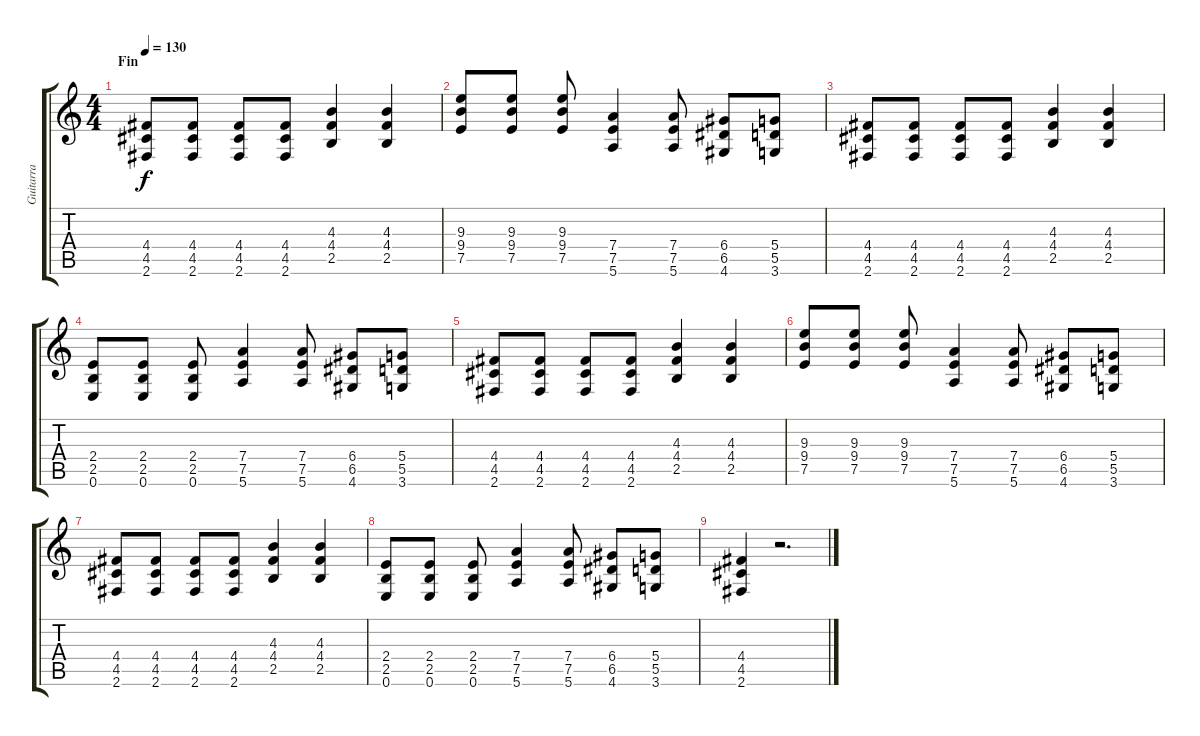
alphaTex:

\track ("Guitarra" "Guitarra") {instrument distortionguitar}
\staff {score tabs}
\tuning (E4 B3 G3 D3 A2 E2) {hide}
\ts (4 4)
\section ("" "Fin")
\tempo 130
\clef g2
\ks c
(4.4 4.5 2.6).8{dy f} (4.4 4.5 2.6).8 (4.4 4.5 2.6).8 (4.4 4.5 2.6).8 (4.3 4.4 2.5).4 (4.3 4.4 2.5).4 |
(9.3 9.4 7.5).8 (9.3 9.4 7.5).8 (9.3 9.4 7.5).8 (7.4 7.5 5.6).4 (7.4 7.5 5.6).8 (6.4 6.5 4.6).8 (5.4 5.5 3.6).8 |
(4.4 4.5 2.6).8 (4.4 4.5 2.6).8 (4.4 4.5 2.6).8 (4.4 4.5 2.6).8 (4.3 4.4 2.5).4 (4.3 4.4 2.5).4 |
(2.4 2.5 0.6).8 (2.4 2.5 0.6).8 (2.4 2.5 0.6).8 (7.4 7.5 5.6).4 (7.4 7.5 5.6).8 (6.4 6.5 4.6).8 (5.4 5.5 3.6).8 |
(4.4 4.5 2.6).8 (4.4 4.5 2.6).8 (4.4 4.5 2.6).8 (4.4 4.5 2.6).8 (4.3 4.4 2.5).4 (4.3 4.4 2.5).4 |
(9.3 9.4 7.5).8 (9.3 9.4 7.5).8 (9.3 9.4 7.5).8 (7.4 7.5 5.6).4 (7.4 7.5 5.6).8 (6.4 6.5 4.6).8 (5.4 5.5 3.6).8 |
(4.4 4.5 2.6).8 (4.4 4.5 2.6).8 (4.4 4.5 2.6).8 (4.4 4.5 2.6).8 (4.3 4.4 2.5).4 (4.3 4.4 2.5).4 |
(2.4 2.5 0.6).8 (2.4 2.5 0.6).8 (2.4 2.5 0.6).8 (7.4 7.5 5.6).4 (7.4 7.5 5.6).8 (6.4 6.5 4.6).8 (5.4 5.5 3.6).8 |
(4.4 4.5 2.6).4 r.2{d}
